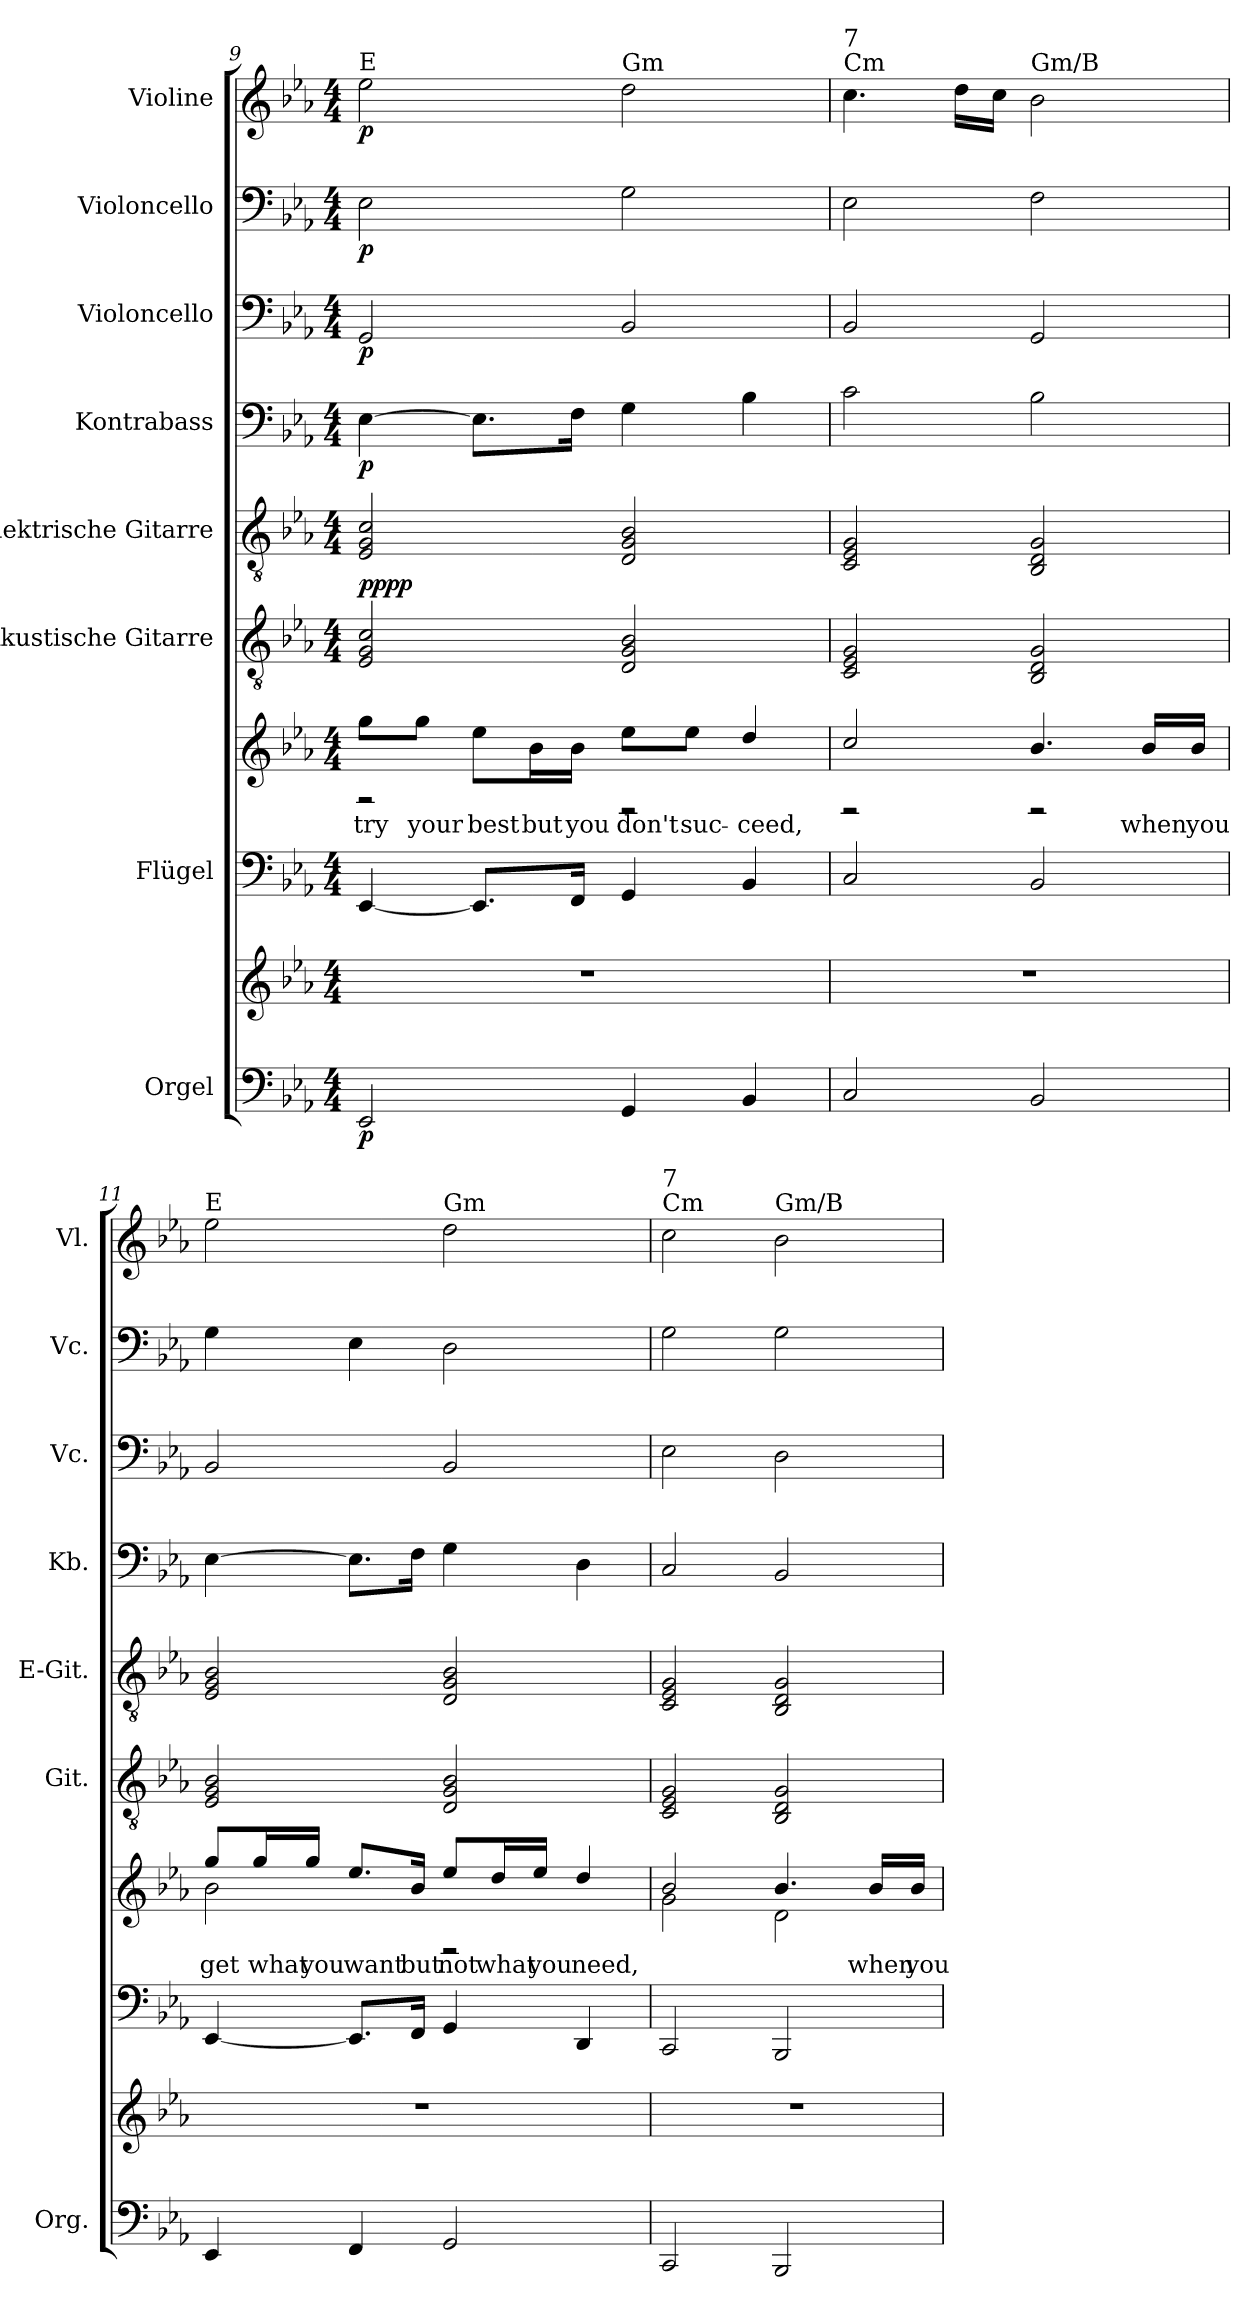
**kern	**kern	**dynam	**kern	**kern	**text	**kern	**dynam	**kern	**kern	**dynam	**kern	**dynam	**kern	**dynam	**kern	**dynam
*part8	*part8	*part8	*part7	*part7	*part7	*part6	*part6	*part5	*part4	*part4	*part3	*part3	*part2	*part2	*part1	*part1
*staff10	*staff9	*staff9/10	*staff8	*staff7	*staff7	*staff6	*staff6	*staff5	*staff4	*staff4	*staff3	*staff3	*staff2	*staff2	*staff1	*staff1
*I"Orgel	*	*	*I"Flügel	*	*	*I"Akustische Gitarre	*	*I"Elektrische Gitarre	*I"Kontrabass	*	*I"Violoncello	*	*I"Violoncello	*	*I"Violine	*
*I'Org.	*	*	*	*	*	*I'Git.	*	*I'E-Git.	*I'Kb.	*	*I'Vc.	*	*I'Vc.	*	*I'Vl.	*
*clefF4	*clefG2	*	*clefF4	*clefG2	*	*clefGv2	*	*clefGv2	*clefF4	*	*clefF4	*	*clefF4	*	*clefG2	*
*	*	*	*	*	*	*	*	*	*ITrd7c12	*	*	*	*	*	*	*
*k[b-e-a-]	*k[b-e-a-]	*	*k[b-e-a-]	*k[b-e-a-]	*	*k[b-e-a-]	*	*k[b-e-a-]	*k[b-e-a-]	*	*k[b-e-a-]	*	*k[b-e-a-]	*	*k[b-e-a-]	*
*M4/4	*M4/4	*	*M4/4	*M4/4	*	*M4/4	*	*M4/4	*M4/4	*	*M4/4	*	*M4/4	*	*M4/4	*
=9	=9	=9	=9	=9	=9	=9	=9	=9	=9	=9	=9	=9	=9	=9	=9	=9
*	*	*	*	*^	*	*	*	*	*	*	*	*	*	*	*	*
!	!	!	!	!	!	!	!	!	!	!	!	!	!	!	!	!LO:TX:a:t=E	!
!	!	!LO:DY:b=2	!	!	!	!	!	!LO:DY:a	!	!	!	!	!	!	!	!	!
!	!	!	!	!	!	!	!	!LO:DY:n=1:b	!	!	!LO:DY:b	!	!LO:DY:b	!	!LO:DY:b	!	!LO:DY:b
2EE-/	1r	p	[4EE-/	2rF	8gg\L	try	2E-/ 2G/ 2c/	pp pp	2E-/ 2G/ 2c/	[4EE-\	p	2GG/	p	2E-\	p	2ee-\	p
!	!	!	!	!	!LO:N:head=solid	!	!	!	!	!	!	!	!	!	!	!	!
.	.	.	.	.	8gg\J	your	.	.	.	.	.	.	.	.	.	.	.
.	.	.	8.EE-/L]	.	8ee-\L	best	.	.	.	8.EE-\L]	.	.	.	.	.	.	.
.	.	.	.	.	16b-\L	but	.	.	.	.	.	.	.	.	.	.	.
.	.	.	16FF/Jk	.	16b-\JJ	you	.	.	.	16FF\Jk	.	.	.	.	.	.	.
!	!	!	!	!	!	!	!	!	!	!	!	!	!	!	!	!LO:TX:a:t=Gm	!
4GG/	.	.	4GG/	2rD	8ee-\L	don't	2D/ 2G/ 2B-/	.	2D/ 2G/ 2B-/	4GG\	.	2BB-/	.	2G\	.	2dd\	.
.	.	.	.	.	8ee-\J	suc-	.	.	.	.	.	.	.	.	.	.	.
4BB-/	.	.	4BB-/	.	4dd/	-ceed,	.	.	.	4BB-\	.	.	.	.	.	.	.
!!LO:PB:g=z
=10	=10	=10	=10	=10	=10	=10	=10	=10	=10	=10	=10	=10	=10	=10	=10	=10	=10
!	!	!	!	!	!	!	!	!	!	!	!	!	!	!	!	!LO:TX:a:t=Cm	!
!	!	!	!	!	!	!	!	!	!	!	!	!	!	!	!	!LO:TX:a:t=7	!
2C/	1r	.	2C/	2rD	2cc/	.	2C/ 2E-/ 2G/	.	2C/ 2E-/ 2G/	2C\	.	2BB-/	.	2E-\	.	4.cc\	.
.	.	.	.	.	.	.	.	.	.	.	.	.	.	.	.	16dd\LL	.
.	.	.	.	.	.	.	.	.	.	.	.	.	.	.	.	16cc\JJ	.
!	!	!	!	!	!	!	!	!	!	!	!	!	!	!	!	!LO:TX:a:t=Gm/B	!
2BB-/	.	.	2BB-/	2rD	4.b-/	.	2BB-/ 2D/ 2G/	.	2BB-/ 2D/ 2G/	2BB-\	.	2GG/	.	2F\	.	2b-\	.
.	.	.	.	.	16b-/LL	when	.	.	.	.	.	.	.	.	.	.	.
.	.	.	.	.	16b-/JJ	you	.	.	.	.	.	.	.	.	.	.	.
=11	=11	=11	=11	=11	=11	=11	=11	=11	=11	=11	=11	=11	=11	=11	=11	=11	=11
!	!	!	!	!	!	!	!	!	!	!	!	!	!	!	!	!LO:TX:a:t=E	!
4EE-/	1r	.	[4EE-/	2b-\	8gg/L	get	2E-/ 2G/ 2B-/	.	2E-/ 2G/ 2B-/	[4EE-\	.	2BB-/	.	4G\	.	2ee-\	.
.	.	.	.	.	16gg/L	what	.	.	.	.	.	.	.	.	.	.	.
.	.	.	.	.	16gg/JJ	you	.	.	.	.	.	.	.	.	.	.	.
4FF/	.	.	8.EE-/L]	.	8.ee-/L	want	.	.	.	8.EE-\L]	.	.	.	4E-\	.	.	.
.	.	.	16FF/Jk	.	16b-/Jk	but	.	.	.	16FF\Jk	.	.	.	.	.	.	.
!	!	!	!	!	!	!	!	!	!	!	!	!	!	!	!	!LO:TX:a:t=Gm	!
2GG/	.	.	4GG/	2rD	8ee-/L	not	2D/ 2G/ 2B-/	.	2D/ 2G/ 2B-/	4GG\	.	2BB-/	.	2D\	.	2dd\	.
.	.	.	.	.	16dd/L	what	.	.	.	.	.	.	.	.	.	.	.
.	.	.	.	.	16ee-/JJ	you	.	.	.	.	.	.	.	.	.	.	.
.	.	.	4DD/	.	4dd/	need,	.	.	.	4DD\	.	.	.	.	.	.	.
=12	=12	=12	=12	=12	=12	=12	=12	=12	=12	=12	=12	=12	=12	=12	=12	=12	=12
!	!	!	!	!	!	!	!	!	!	!	!	!	!	!	!	!LO:TX:a:t=Cm	!
!	!	!	!	!	!	!	!	!	!	!	!	!	!	!	!	!LO:TX:a:t=7	!
2CC/	1r	.	2CC/	2g\	2b-/	.	2C/ 2E-/ 2G/	.	2C/ 2E-/ 2G/	2CC/	.	2E-\	.	2G\	.	2cc\	.
!	!	!	!	!	!	!	!	!	!	!	!	!	!	!	!	!LO:TX:a:t=Gm/B	!
2BBB-/	.	.	2BBB-/	2d\	4.b-/	.	2BB-/ 2D/ 2G/	.	2BB-/ 2D/ 2G/	2BBB-/	.	2D\	.	2G\	.	2b-\	.
.	.	.	.	.	16b-/LL	when	.	.	.	.	.	.	.	.	.	.	.
.	.	.	.	.	16b-/JJ	you	.	.	.	.	.	.	.	.	.	.	.
*	*	*	*	*v	*v	*	*	*	*	*	*	*	*	*	*	*	*
=	=	=	=	=	=	=	=	=	=	=	=	=	=	=	=	=
*-	*-	*-	*-	*-	*-	*-	*-	*-	*-	*-	*-	*-	*-	*-	*-	*-
